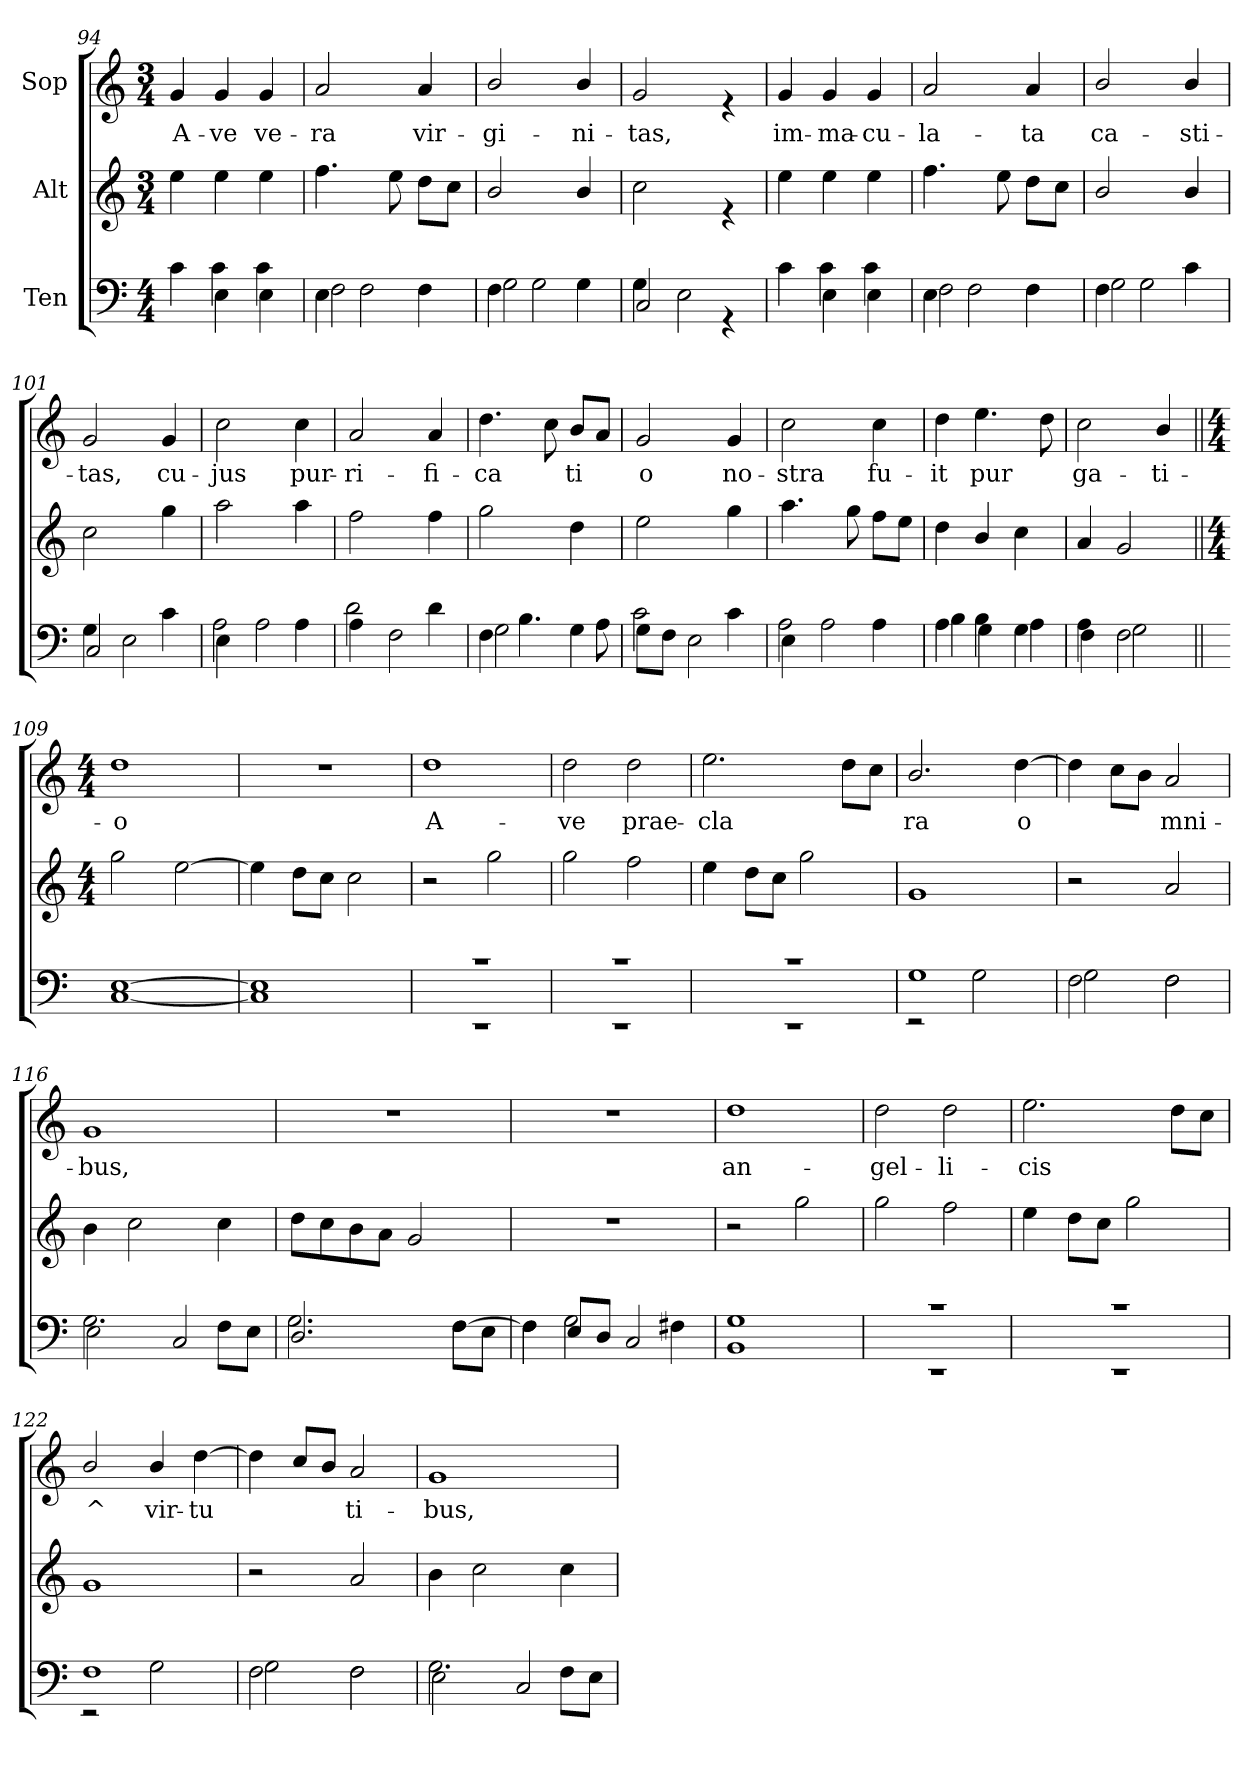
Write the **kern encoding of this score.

**kern	**kern	**kern	**text
*part3	*part2	*part1	*part1
*staff3	*staff2	*staff1	*staff1
*I"Ten	*I"Alt	*I"Sop	*
!!LO:LB:g=z
*clefF4	*clefG2	*clefG2	*
*k[]	*k[]	*k[]	*
*C:	*C:	*C:	*
*M4/4	*M3/4	*M3/4	*
=94	=94	=94	=94
*^	*	*	*
!	!	!	!	!LO:LY:b
4ryy	4c\	4ee\	4g/	A-
!	!	!	!	!LO:LY:b
4E\	4c\	4ee\	4g/	-ve
!	!	!	!	!LO:LY:b
4E\	4c\	4ee\	4g/	ve-
=95	=95	=95	=95	=95
!	!	!	!	!LO:LY:b
4E\	2F\	4.ff\	2a/	-ra
2F\	.	.	.	.
.	.	8ee\	.	.
!	!	!	!	!LO:LY:b
.	4F\	8dd\L	4a/	vir-
.	.	8cc\J	.	.
=96	=96	=96	=96	=96
!	!	!	!	!LO:LY:b
4F\	2G\	2b/	2b/	-gi-
2G\	.	.	.	.
!	!	!	!	!LO:LY:b
.	4G\	4b/	4b/	-ni-
=97	=97	=97	=97	=97
!	!	!	!	!LO:LY:b
4G\	2C/	2cc\	2g/	-tas,
2E\	.	.	.	.
.	4rGG	4re	4re	.
=98	=98	=98	=98	=98
!	!	!	!	!LO:LY:b
4ryy	4c\	4ee\	4g/	im-
!	!	!	!	!LO:LY:b
4E\	4c\	4ee\	4g/	-ma-
!	!	!	!	!LO:LY:b
4E\	4c\	4ee\	4g/	-cu-
=99	=99	=99	=99	=99
!	!	!	!	!LO:LY:b
4E\	2F\	4.ff\	2a/	-la-
2F\	.	.	.	.
.	.	8ee\	.	.
!	!	!	!	!LO:LY:b
.	4F\	8dd\L	4a/	-ta
.	.	8cc\J	.	.
=100	=100	=100	=100	=100
!	!	!	!	!LO:LY:b
4F\	2G\	2b/	2b/	ca-
2G\	.	.	.	.
!	!	!	!	!LO:LY:b
.	4c\	4b/	4b/	-sti-
!!LO:LB:g=z
=101	=101	=101	=101	=101
!	!	!	!	!LO:LY:b
4G\	2C/	2cc\	2g/	-tas,
2E\	.	.	.	.
!	!	!	!	!LO:LY:b
.	4c\	4gg\	4g/	cu-
=102	=102	=102	=102	=102
!	!	!	!	!LO:LY:b
4E\	2A\	2aa\	2cc\	-jus
2A\	.	.	.	.
!	!	!	!	!LO:LY:b
.	4A\	4aa\	4cc\	pur-
=103	=103	=103	=103	=103
!	!	!	!	!LO:LY:b
4A\	2d\	2ff\	2a/	-ri-
2F\	.	.	.	.
!	!	!	!	!LO:LY:b
.	4d\	4ff\	4a/	-fi-
=104	=104	=104	=104	=104
!	!	!	!	!LO:LY:b
4F\	2G\	2gg\	4.dd\	-ca
4.B\	.	.	.	.
.	.	.	8cc\	.
!	!	!	!	!LO:LY:b
.	4G\	4dd\	8b/L	ti
8A\	.	.	8a/J	.
=105	=105	=105	=105	=105
!	!	!	!	!LO:LY:b
8G\L	2c\	2ee\	2g/	o
8F\J	.	.	.	.
2E\	.	.	.	.
!	!	!	!	!LO:LY:b
.	4c\	4gg\	4g/	no-
=106	=106	=106	=106	=106
!	!	!	!	!LO:LY:b
4E\	2A\	4.aa\	2cc\	-stra
2A\	.	.	.	.
.	.	8gg\	.	.
!	!	!	!	!LO:LY:b
.	4A\	8ff\L	4cc\	fu-
.	.	8ee\J	.	.
!!LO:LB:g=z
=107	=107	=107	=107	=107
!	!	!	!	!LO:LY:b
4A\	4B\	4dd\	4dd\	-it
!	!	!	!	!LO:LY:b
4B\	4G\	4b/	4.ee\	pur
4G\	4A\	4cc\	.	.
.	.	.	8dd\	.
=108	=108	=108	=108	=108
!	!	!	!	!LO:LY:b
4A\	4F\	4a/	2cc\	ga-
2F\	2G\	2g/	.	.
!	!	!	!	!LO:LY:b
.	.	.	4b/	-ti-
=109||	=109||	=109||	=109||	=109||
*	*	*M4/4	*M4/4	*
!	!	!	!	!LO:LY:b
[>1E	[<1C	2gg\	1dd	-o
.	.	[>2ee\	.	.
=110	=110	=110	=110	=110
1E]	1C]	4ee\]	1r	.
.	.	8dd\L	.	.
.	.	8cc\J	.	.
.	.	2cc\	.	.
=111	=111	=111	=111	=111
!	!	!	!	!LO:LY:b
1rc	1rEE	2r	1dd	A-
.	.	2gg\	.	.
=112	=112	=112	=112	=112
!	!	!	!	!LO:LY:b
1rc	1rEE	2gg\	2dd\	-ve
!	!	!	!	!LO:LY:b
.	.	2ff\	2dd\	prae-
!!LO:PB:g=z
=113	=113	=113	=113	=113
!	!	!	!	!LO:LY:b
1rc	1rEE	4ee\	2.ee\	-cla
.	.	8dd\L	.	.
.	.	8cc\J	.	.
.	.	2gg\	.	.
.	.	.	8dd\L	.
.	.	.	8cc\J	.
=114	=114	=114	=114	=114
!	!	!	!	!LO:LY:b
1G	2rEE	1g	2.b/	ra
.	2G\	.	.	.
!	!	!	!	!LO:LY:b
.	.	.	[>4dd\	o
=115	=115	=115	=115	=115
2F\	2G\	2r	4dd\]	.
.	.	.	8cc\L	.
.	.	.	8b\J	.
!	!	!	!	!LO:LY:b
2F\	2F\	2a/	2a/	mni-
=116	=116	=116	=116	=116
!	!	!	!	!LO:LY:b
2.G\	2E\	4b\	1g	-bus,
.	.	2cc\	.	.
.	2C/	.	.	.
8F\L	.	4cc\	.	.
8E\J	.	.	.	.
=117	=117	=117	=117	=117
2.D/	2.G\	8dd\L	1r	.
.	.	8cc\	.	.
.	.	8b\	.	.
.	.	8a\J	.	.
.	.	2g/	.	.
[>4F\	8F\L	.	.	.
.	8E\J	.	.	.
!!LO:LB:g=z
=118	=118	=118	=118	=118
4F\]	4F\	1r	1r	.
8E/L	2G\	.	.	.
8D/J	.	.	.	.
2C/	.	.	.	.
.	4F#X\	.	.	.
=119	=119	=119	=119	=119
!	!	!	!	!LO:LY:b
1BB	1G	2r	1dd	an-
.	.	2gg\	.	.
=120	=120	=120	=120	=120
!	!	!	!	!LO:LY:b
1rc	1rEE	2gg\	2dd\	-gel-
!	!	!	!	!LO:LY:b
.	.	2ff\	2dd\	-li-
=121	=121	=121	=121	=121
!	!	!	!	!LO:LY:b
1rc	1rEE	4ee\	2.ee\	-cis
.	.	8dd\L	.	.
.	.	8cc\J	.	.
.	.	2gg\	.	.
.	.	.	8dd\L	.
.	.	.	8cc\J	.
=122	=122	=122	=122	=122
!	!	!	!	!LO:LY:b
1F	2rEE	1g	2b/	^
!	!	!	!	!LO:LY:b
.	2G\	.	4b/	vir-
!	!	!	!	!LO:LY:b
.	.	.	[>4dd\	-tu
=123	=123	=123	=123	=123
2F\	2G\	2r	4dd\]	.
.	.	.	8cc/L	.
.	.	.	8b/J	.
!	!	!	!	!LO:LY:b
2F\	2F\	2a/	2a/	ti-
!!LO:LB:g=z
=124	=124	=124	=124	=124
!	!	!	!	!LO:LY:b
2.G\	2E\	4b\	1g	-bus,
.	.	2cc\	.	.
.	2C/	.	.	.
8F\L	.	4cc\	.	.
8E\J	.	.	.	.
*v	*v	*	*	*
=	=	=	=
*-	*-	*-	*-
